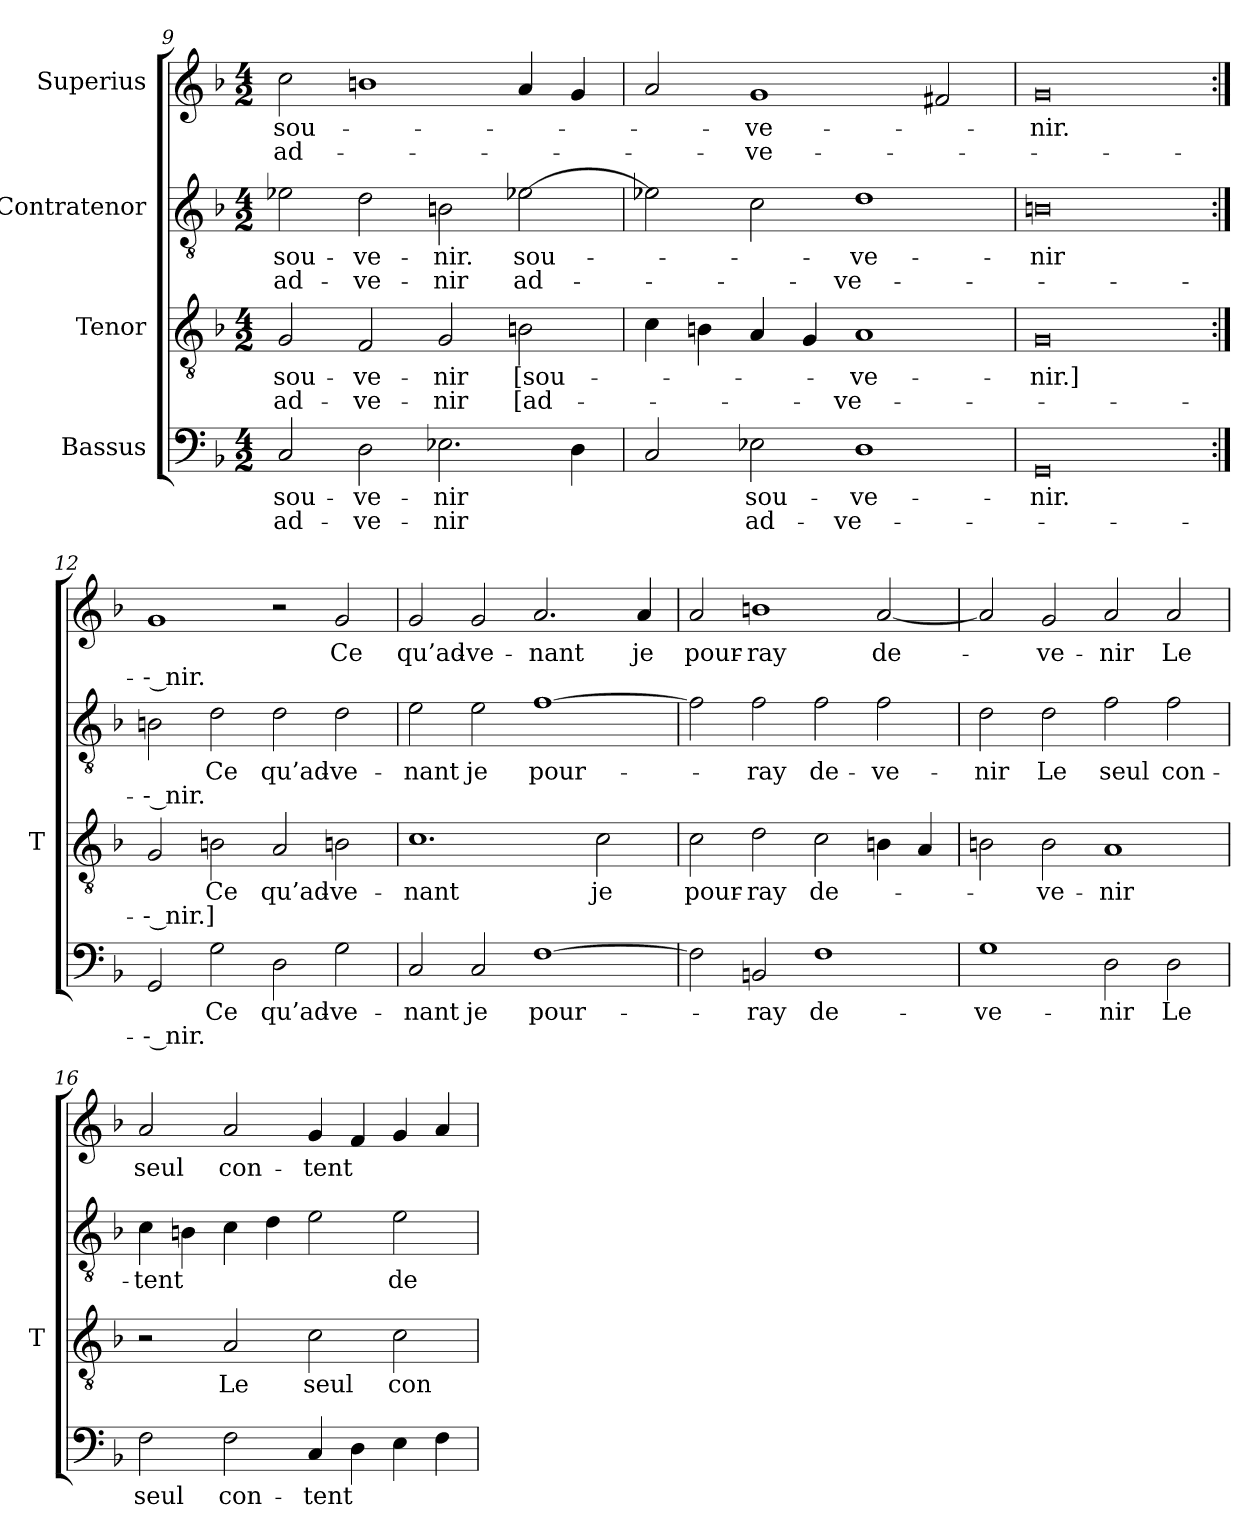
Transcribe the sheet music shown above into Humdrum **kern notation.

**kern	**text	**text	**kern	**text	**text	**kern	**text	**text	**kern	**text	**text
*part4	*part4	*part4	*part3	*part3	*part3	*part2	*part2	*part2	*part1	*part1	*part1
*staff4	*staff4	*staff4	*staff3	*staff3	*staff3	*staff2	*staff2	*staff2	*staff1	*staff1	*staff1
*I"Bassus	*	*	*I"Tenor	*	*	*I"Contratenor	*	*	*I"Superius	*	*
*	*	*	*I'T	*	*	*	*	*	*	*	*
*clefF4	*	*	*clefGv2	*	*	*clefGv2	*	*	*clefG2	*	*
*k[b-]	*	*	*k[b-]	*	*	*k[b-]	*	*	*k[b-]	*	*
*M4/2	*	*	*M4/2	*	*	*M4/2	*	*	*M4/2	*	*
=9	=9	=9	=9	=9	=9	=9	=9	=9	=9	=9	=9
2C	sou-	ad-	2G	sou-	ad-	2e-X	sou-	ad-	2cc	sou-	ad-
2D	ve-	ve-	2F	ve-	ve-	2d	ve-	ve-	1b	.	.
2.E-X	-nir	-nir	2G	-nir	-nir	2B	-nir.	-nir	.	.	.
.	.	.	2Bn	[sou-	[ad-	[2e-X	sou-	ad-	4a	.	.
4D	.	.	.	.	.	.	.	.	4g	.	.
=10	=10	=10	=10	=10	=10	=10	=10	=10	=10	=10	=10
2C	.	.	4c	.	.	2e-X]	.	.	2a	.	.
.	.	.	4Bn	.	.	.	.	.	.	.	.
2E-X	sou-	ad-	4A	.	.	2c	.	.	1g	ve-	ve-
.	.	.	4G	.	.	.	.	.	.	.	.
1D	ve-	ve-	1A	ve-	ve-	1d	ve-	ve-	.	.	.
.	.	.	.	.	.	.	.	.	2f#X	.	.
=11	=11	=11	=11	=11	=11	=11	=11	=11	=11	=11	=11
0GG	-nir.	.	0G	-nir.]	.	0B	-nir	.	0g	-nir.	.
=12:|!	=12:|!	=12:|!	=12:|!	=12:|!	=12:|!	=12:|!	=12:|!	=12:|!	=12:|!	=12:|!	=12:|!
2GG	.	-- nir.	2G	.	-- nir.]	2B	.	-- nir.	1g	.	-- nir.
2G	-Ce	.	2Bn	-Ce	.	2d	-Ce	.	.	.	.
2D	qu’ad-	.	2A	qu’ad-	.	2d	qu’ad-	.	2r	.	.
2G	ve-	.	2Bn	ve-	.	2d	ve-	.	2g	-Ce	.
=13	=13	=13	=13	=13	=13	=13	=13	=13	=13	=13	=13
2C	-nant	.	1.c	-nant	.	2e	-nant	.	2g	qu’ad-	.
2C	-je	.	.	.	.	2e	-je	.	2g	ve-	.
[1F	pour-	.	.	.	.	[1f	pour-	.	2.a	-nant	.
.	.	.	2c	-je	.	.	.	.	.	.	.
.	.	.	.	.	.	.	.	.	4a	-je	.
=14	=14	=14	=14	=14	=14	=14	=14	=14	=14	=14	=14
2F]	.	.	2c	pour-	.	2f]	.	.	2a	pour-	.
2BB	-ray	.	2d	-ray	.	2f	-ray	.	1b	-ray	.
1F	de-	.	2c	de-	.	2f	de-	.	.	.	.
.	.	.	4Bn	.	.	2f	ve-	.	[2a	de-	.
.	.	.	4A	.	.	.	.	.	.	.	.
=15	=15	=15	=15	=15	=15	=15	=15	=15	=15	=15	=15
1G	ve-	.	2Bn	.	.	2d	-nir	.	2a]	.	.
.	.	.	2B	ve-	.	2d	-Le	.	2g	ve-	.
2D	-nir	.	1A	-nir	.	2f	-seul	.	2a	-nir	.
2D	-Le	.	.	.	.	2f	con-	.	2a	-Le	.
=16	=16	=16	=16	=16	=16	=16	=16	=16	=16	=16	=16
2F	-seul	.	2r	.	.	4c	-tent	.	2a	-seul	.
.	.	.	.	.	.	4B	.	.	.	.	.
2F	con-	.	2A	-Le	.	4c	.	.	2a	con-	.
.	.	.	.	.	.	4d	.	.	.	.	.
4C	-tent	.	2c	-seul	.	2e	.	.	4g	-tent	.
4D	.	.	.	.	.	.	.	.	4f	.	.
4E	.	.	2c	con-	.	2e	-de	.	4g	.	.
4F	.	.	.	.	.	.	.	.	4a	.	.
=	=	=	=	=	=	=	=	=	=	=	=
*-	*-	*-	*-	*-	*-	*-	*-	*-	*-	*-	*-
